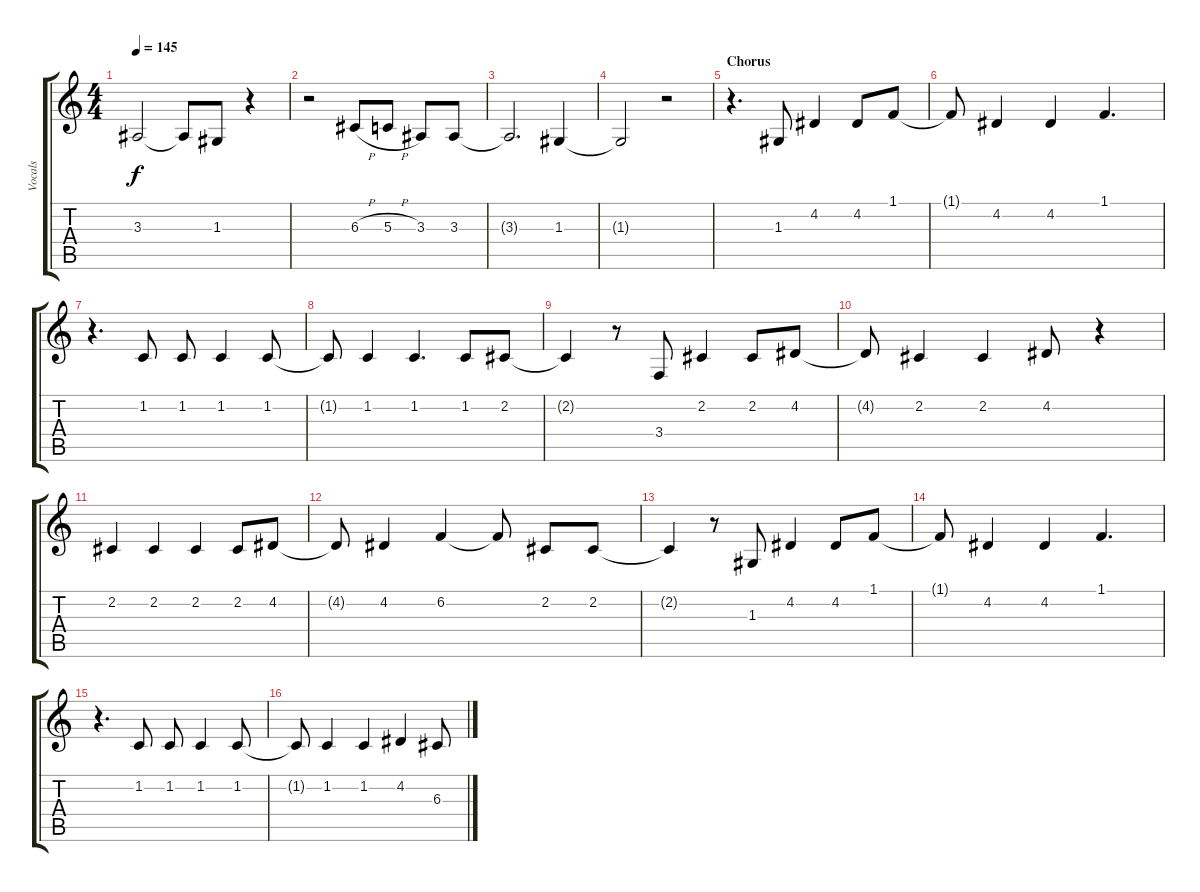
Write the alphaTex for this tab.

\track ("Vocals" "Vocals") {instrument englishhorn}
\staff {score tabs}
\tuning (E4 B3 G3 D3 A2 E2) {hide}
\ts (4 4)
\tempo 145
\clef g2
\ks c
3.3{t}.2{dy f} 3.3{t}.8 1.3.8 r.4 |
r.2 6.3{h}.8 5.3{h}.8 3.3.8 3.3.8 |
3.3{t}.2{d} 1.3.4 |
1.3{t}.2 r.2 |
\section ("" "Chorus")
r.4{d} 1.3.8 4.2.4 4.2.8 1.1.8 |
1.1{t}.8 4.2.4 4.2.4 1.1.4{d} |
r.4{d} 1.2.8 1.2.8 1.2.4 1.2.8 |
1.2{t}.8 1.2.4 1.2.4{d} 1.2.8 2.2.8 |
2.2{t}.4 r.8 3.4.8 2.2.4 2.2.8 4.2.8 |
4.2{t}.8 2.2.4 2.2.4 4.2.8 r.4 |
2.2.4 2.2.4 2.2.4 2.2.8 4.2.8 |
4.2{t}.8 4.2.4 6.2.4 6.2{t}.8 2.2.8 2.2.8 |
2.2{t}.4 r.8 1.3.8 4.2.4 4.2.8 1.1.8 |
1.1{t}.8 4.2.4 4.2.4 1.1.4{d} |
r.4{d} 1.2.8 1.2.8 1.2.4 1.2.8 |
1.2{t}.8 1.2.4 1.2.4 4.2.4 6.3.8
